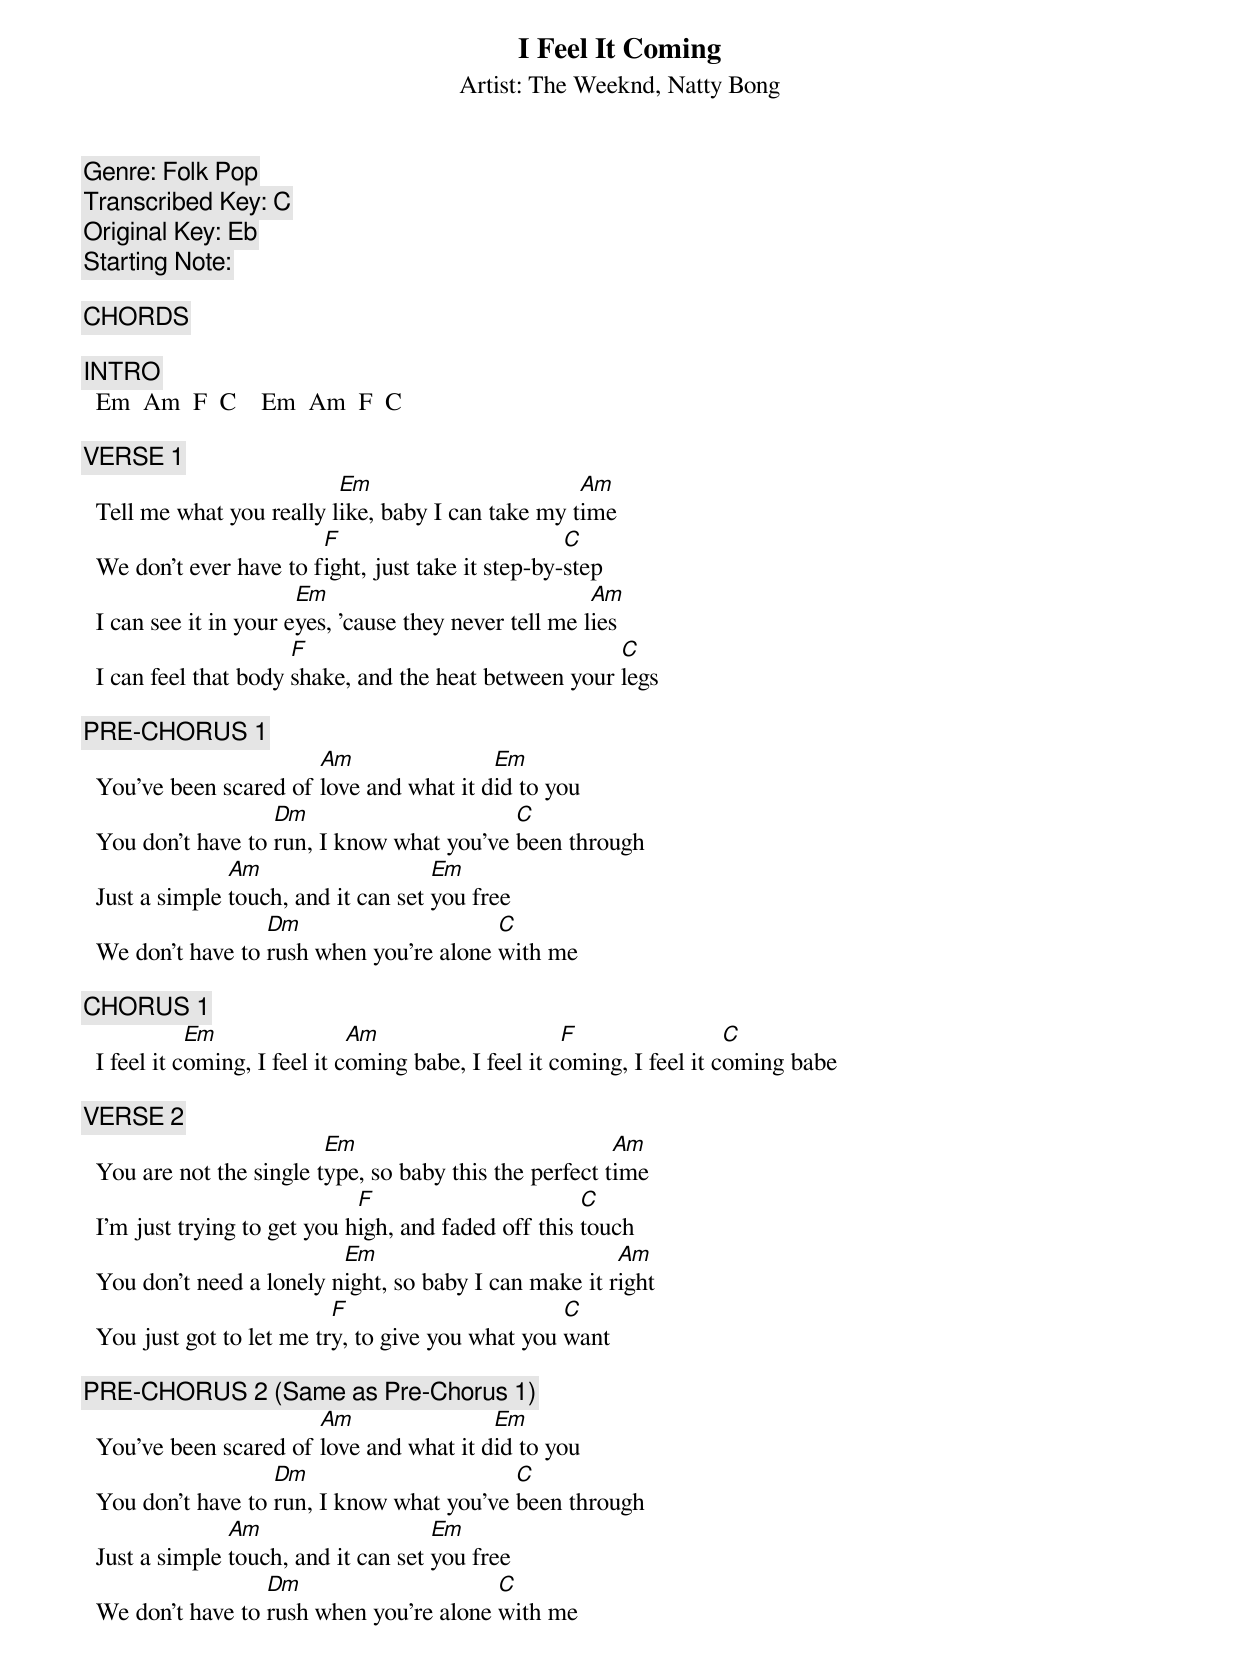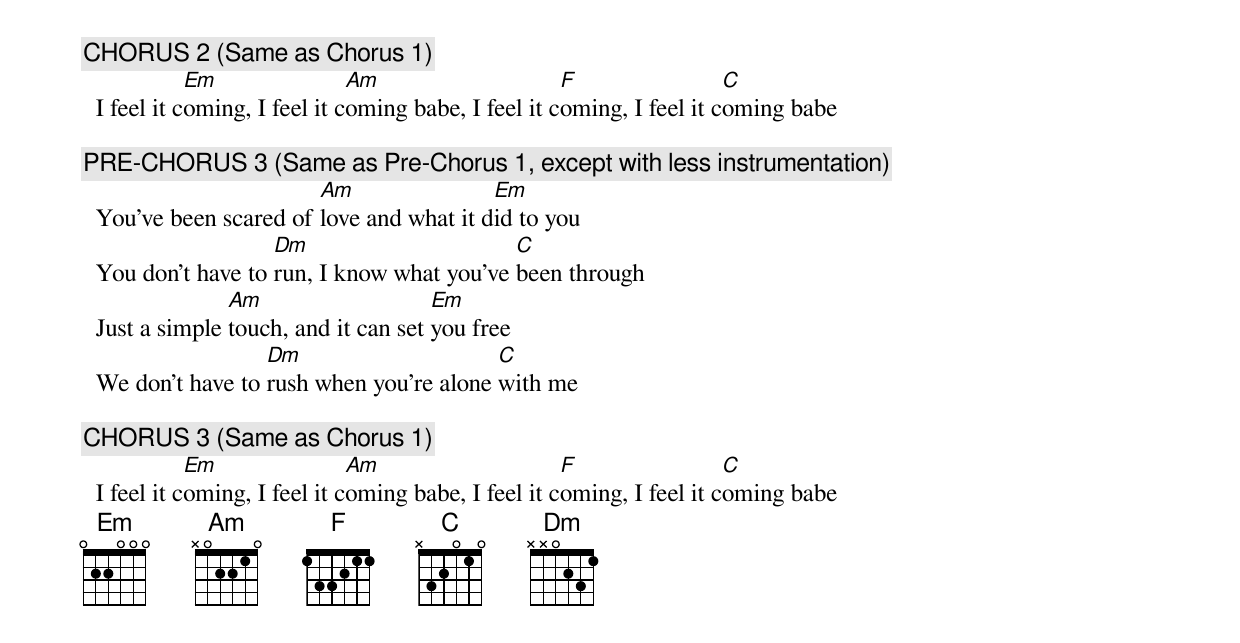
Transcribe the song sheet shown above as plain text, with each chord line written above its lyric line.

I Feel It Coming
Artist: The Weeknd, Natty Bong
Genre: Folk Pop
Transcribed Key: C
Original Key: Eb
Starting Note:

[CHORDS]
  Em  0432      Am  2000      F  2010      C  0003

[INTRO]
  Em  Am  F  C    Em  Am  F  C

[VERSE 1]
                           Em                       Am
  Tell me what you really like, baby I can take my time
                         F                          C
  We don't ever have to fight, just take it step-by-step
                        Em                              Am
  I can see it in your eyes, 'cause they never tell me lies
                       F                                C
  I can feel that body shake, and the heat between your legs

[PRE-CHORUS 1]
                        Am                Em
  You've been scared of love and what it did to you
                    Dm                      C
  You don't have to run, I know what you've been through
                Am                    Em
  Just a simple touch, and it can set you free
                   Dm                     C
  We don't have to rush when you're alone with me

[CHORUS 1]
             Em                Am                     F                 C
  I feel it coming, I feel it coming babe, I feel it coming, I feel it coming babe

[VERSE 2]
                          Em                             Am
  You are not the single type, so baby this the perfect time
                              F                       C
  I'm just trying to get you high, and faded off this touch
                           Em                           Am
  You don't need a lonely night, so baby I can make it right
                           F                       C
  You just got to let me try, to give you what you want

[PRE-CHORUS 2] (Same as Pre-Chorus 1)
                        Am                Em
  You've been scared of love and what it did to you
                    Dm                      C
  You don't have to run, I know what you've been through
                Am                    Em
  Just a simple touch, and it can set you free
                   Dm                     C
  We don't have to rush when you're alone with me

[CHORUS 2] (Same as Chorus 1)
             Em                Am                     F                 C
  I feel it coming, I feel it coming babe, I feel it coming, I feel it coming babe

[PRE-CHORUS 3] (Same as Pre-Chorus 1, except with less instrumentation)
                        Am                Em
  You've been scared of love and what it did to you
                    Dm                      C
  You don't have to run, I know what you've been through
                Am                    Em
  Just a simple touch, and it can set you free
                   Dm                     C
  We don't have to rush when you're alone with me

[CHORUS 3] (Same as Chorus 1)
             Em                Am                     F                 C
  I feel it coming, I feel it coming babe, I feel it coming, I feel it coming babe
